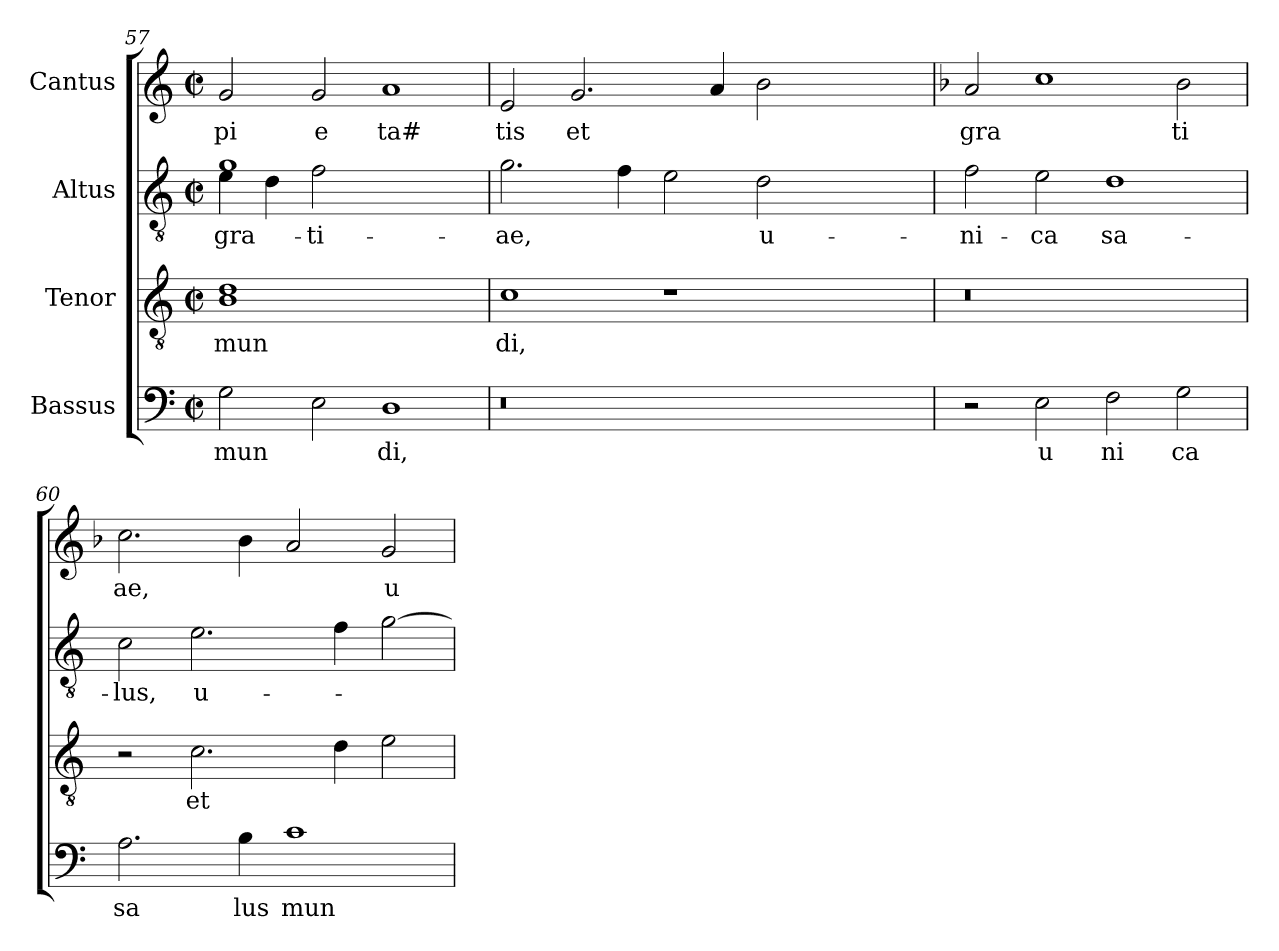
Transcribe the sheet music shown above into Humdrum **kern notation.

**kern	**text	**kern	**text	**kern	**text	**kern	**text
*part4	*part4	*part3	*part3	*part2	*part2	*part1	*part1
*staff4	*staff4	*staff3	*staff3	*staff2	*staff2	*staff1	*staff1
*I"Bassus	*	*I"Tenor	*	*I"Altus	*	*I"Cantus	*
*clefF4	*	*clefGv2	*	*clefGv2	*	*clefG2	*
*	*	*	*	*	*	*k[]	*
*	*	*	*	*	*	*C:	*
*M2/2	*	*M2/2	*	*M2/2	*	*M2/2	*
*met(c|)	*	*met(c|)	*	*met(c|)	*	*met(c|)	*
=57	=57	=57	=57	=57	=57	=57	=57
!	!LO:LY:b	!	!LO:LY:b	!	!LO:LY:b	!	!LO:LY:b:cj
*	*	*	*	*^	*	*	*
2G\	mun	1B 1d	mun	1g	4e\	gra-	2g/	pi
.	.	.	.	.	4d\	.	.	.
!	!	!	!	!	!	!LO:LY:b:cj	!	!LO:LY:b:cj
2E\	.	.	.	.	2f\	-ti-	2g/	e
!	!LO:LY:b:cj	!	!	!	!	!	!	!LO:LY:b:cj
1D	di,	1ryy	.	1ryy	1ryy	.	1a	ta#
=58	=58	=58	=58	=58	=58	=58	=58	=58
!	!	!	!LO:LY:b:cj	!	!	!LO:LY:b	!	!LO:LY:b:cj
*	*	*	*	*v	*v	*	*	*
0r	.	1c	di,	2.g\	-ae,	2e/	tis
!	!	!	!	!	!	!	!LO:LY:b:cj
.	.	.	.	.	.	2.g/	et
.	.	.	.	4f\	.	.	.
!	!	!LO:N:vis=1	!	!	!	!	!
.	.	0r	.	2e\	.	.	.
.	.	.	.	.	.	4a/	.
!	!	!	!	!	!LO:LY:b:cj	!	!
.	.	.	.	2d\	u-	2b\	.
1ryy	.	.	.	1ryy	.	1ryy	.
=59	=59	=59	=59	=59	=59	=59	=59
*	*	*	*	*	*	*k[b-]	*
*	*	*	*	*	*	*F:	*
!	!	!	!	!	!LO:LY:b:cj	!	!LO:LY:b
2r	.	0r	.	2f\	-ni-	2a/	gra
!	!LO:LY:b:cj	!	!	!	!LO:LY:b:cj	!	!
2E\	u	.	.	2e\	-ca	1cc	.
!	!LO:LY:b:cj	!	!	!	!LO:LY:b:cj	!	!
2F\	ni	.	.	1d	sa-	.	.
!	!LO:LY:b:cj	!	!	!	!	!	!LO:LY:b:cj
2G\	ca	.	.	.	.	2b-\	ti
=60	=60	=60	=60	=60	=60	=60	=60
!	!LO:LY:b:cj	!	!	!	!LO:LY:b:cj	!	!LO:LY:b
2.A\	sa	2r	.	2c\	-lus,	2.cc\	ae,
!	!	!	!LO:LY:b:cj	!	!LO:LY:b:cj	!	!
.	.	2.c\	et	2.e\	u-	.	.
!	!LO:LY:b:cj	!	!	!	!	!	!
4B\	lus	.	.	.	.	4b-\	.
!	!LO:LY:b:cj	!	!	!	!	!	!
1c	mun	.	.	.	.	2a/	.
.	.	4d\	.	4f\	.	.	.
!	!	!	!	!	!	!	!LO:LY:b:cj
.	.	2e\	.	[>2g\	.	2g/	u
=	=	=	=	=	=	=	=
*-	*-	*-	*-	*-	*-	*-	*-
